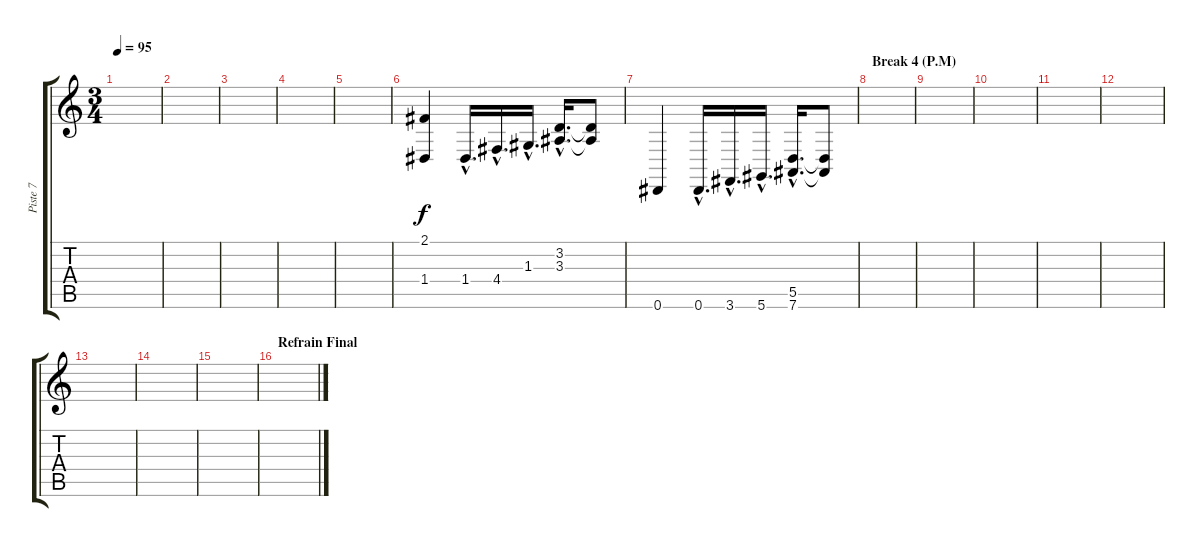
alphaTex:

\track ("Piste 7" "Piste 7") {instrument brightacousticpiano}
\staff {score tabs}
\tuning (E4 B3 G3 D3 A2 Eb2) {hide}
\ts (3 4)
\tempo 95
\clef g2
\ks c
|
|
|
|
|
(2.1 1.4).4 1.4{hac}.16{d} 4.4{hac}.16{d} 1.3{hac}.16{d} (3.2{hac} 3.3{hac}).16{d} (3.2{t} 3.3{t}).8 |
0.6.4 0.6{hac}.16{d} 3.6{hac}.16{d} 5.6{hac}.16{d} (5.5{hac} 7.6{hac}).16{d} (5.5{t} 7.6{t}).8 |
\section ("" "Break 4 (P.M)")
|
|
|
|
|
|
|
|
\section ("" "Refrain Final")
